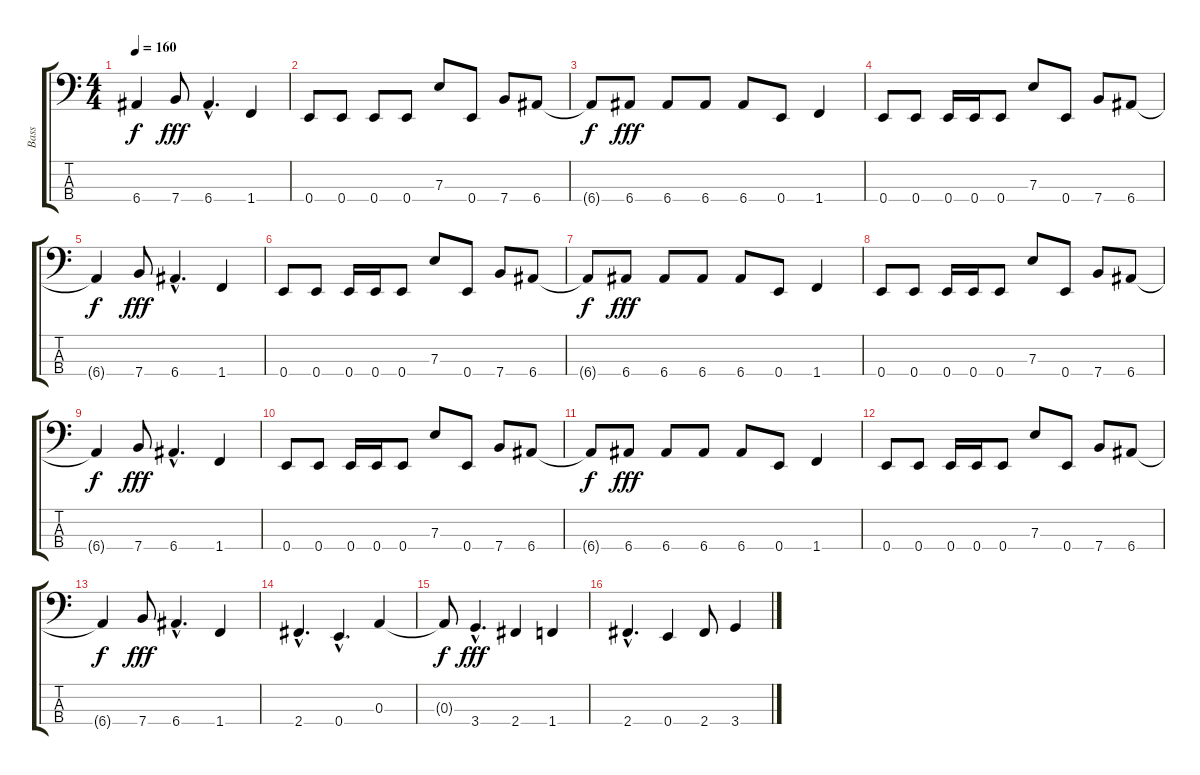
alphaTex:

\track ("Bass                " "Bass      ") {instrument electricbasspick}
\staff {score tabs}
\tuning (G2 D2 A1 E1) {hide}
\ts (4 4)
\tempo 160
\clef f4
\ks c
6.4{t}.4{dy f} 7.4.8{dy fff} 6.4{hac}.4{d} 1.4.4 |
0.4.8 0.4.8 0.4.8 0.4.8 7.3.8 0.4.8 7.4.8 6.4.8 |
6.4{t}.8{dy f} 6.4.8{dy fff} 6.4.8 6.4.8 6.4.8 0.4.8 1.4.4 |
0.4.8 0.4.8 0.4.16 0.4.16 0.4.8 7.3.8 0.4.8 7.4.8 6.4.8 |
6.4{t}.4{dy f} 7.4.8{dy fff} 6.4{hac}.4{d} 1.4.4 |
0.4.8 0.4.8 0.4.16 0.4.16 0.4.8 7.3.8 0.4.8 7.4.8 6.4.8 |
6.4{t}.8{dy f} 6.4.8{dy fff} 6.4.8 6.4.8 6.4.8 0.4.8 1.4.4 |
0.4.8 0.4.8 0.4.16 0.4.16 0.4.8 7.3.8 0.4.8 7.4.8 6.4.8 |
6.4{t}.4{dy f} 7.4.8{dy fff} 6.4{hac}.4{d} 1.4.4 |
0.4.8 0.4.8 0.4.16 0.4.16 0.4.8 7.3.8 0.4.8 7.4.8 6.4.8 |
6.4{t}.8{dy f} 6.4.8{dy fff} 6.4.8 6.4.8 6.4.8 0.4.8 1.4.4 |
0.4.8 0.4.8 0.4.16 0.4.16 0.4.8 7.3.8 0.4.8 7.4.8 6.4.8 |
6.4{t}.4{dy f} 7.4.8{dy fff} 6.4{hac}.4{d} 1.4.4 |
2.4{hac}.4{d} 0.4{hac}.4{d} 0.3.4 |
0.3{t}.8{dy f} 3.4{hac}.4{d dy fff} 2.4.4 1.4.4 |
2.4{hac}.4{d} 0.4.4 2.4.8 3.4.4
